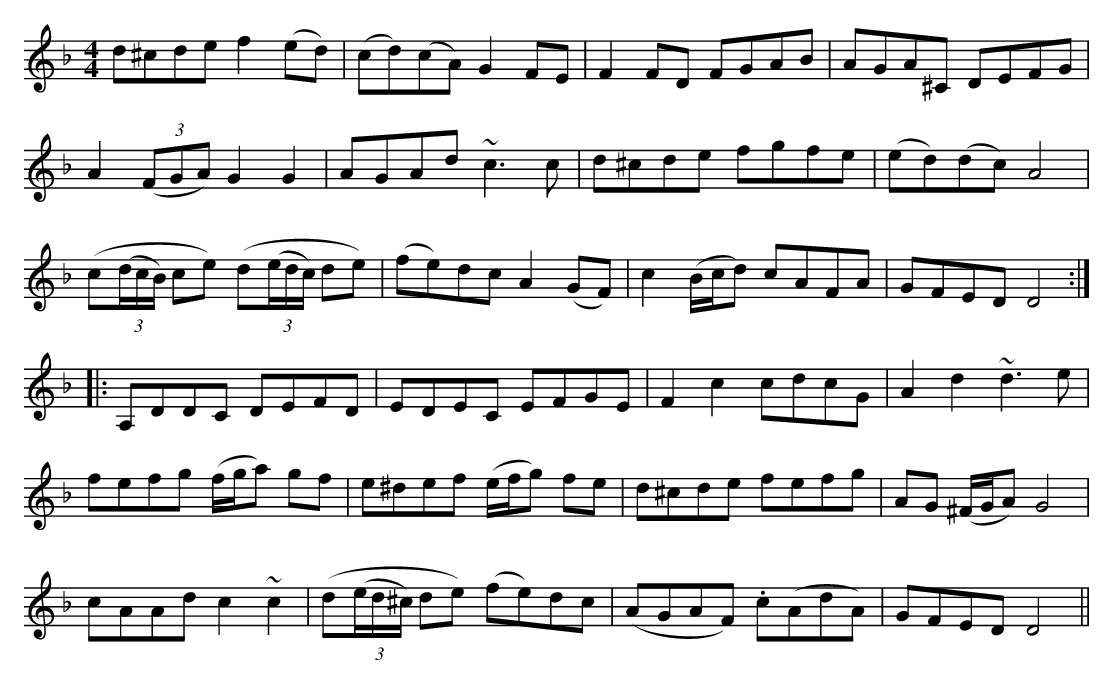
X:1
M:4/4
K:Dmin
d^cde f2(ed)|(cd)(cA) G2FE|F2FD FGAB|AGA^C DEFG|
A2((3FGA) G2G2|AGAd ~c3c|d^cde fgfe|(ed)(dc) A4|
(c((3d/c/B/) ce) (d((3e/d/c/) de)|(fe)dc A2(GF)|c2(B/c/d) cAFA|GFED D4:|
|:A,DDC DEFD|EDEC EFGE|F2c2 cdcG|A2d2 ~d3e|
fefg (f/g/a) gf|e^def (e/f/g) fe|d^cde fefg|AG (^F/G/A) G4|
cAAd c2~c2|(d((3e/d/^c/) de) (fe)dc|(AGAF) .c(AdA)|GFED D4||
